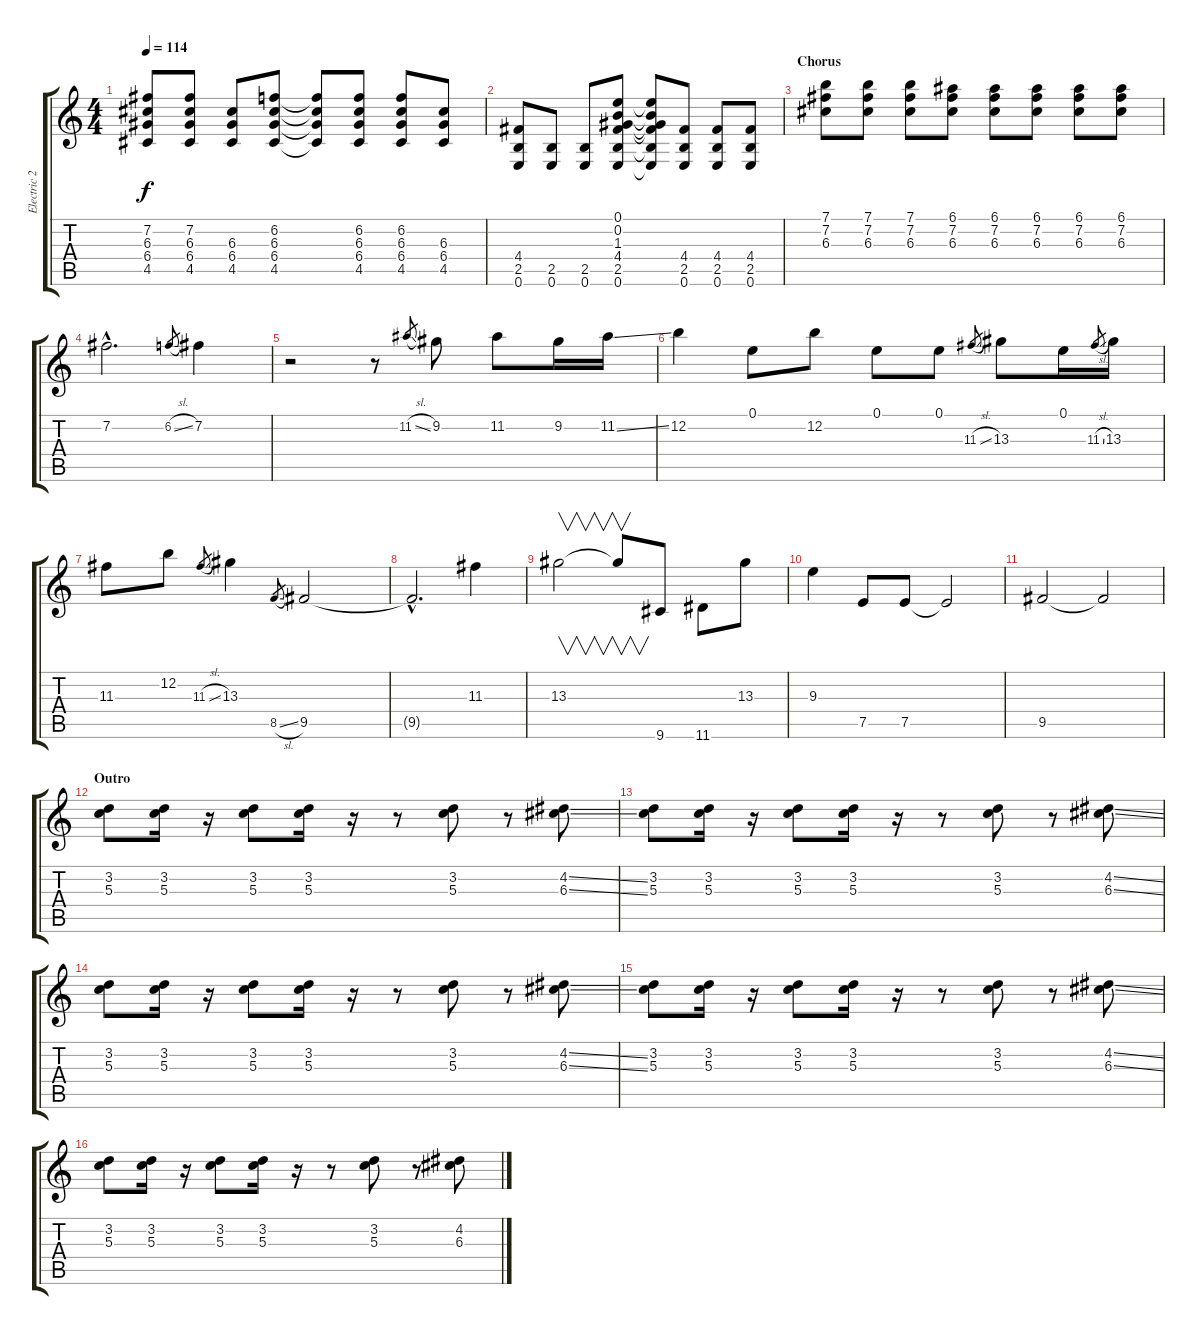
\track ("Electric 2" "Electric 2") {instrument distortionguitar}
\staff {score tabs}
\tuning (E4 B3 G3 D3 A2 E2) {hide}
\ts (4 4)
\tempo 114
\clef g2
\ks c
(7.2 6.3 6.4 4.5).8{dy f} (7.2 6.3 6.4 4.5).8 (6.3 6.4 4.5).8 (6.2 6.3 6.4 4.5).8 (6.2{t} 6.3{t} 6.4{t} 4.5{t}).8 (6.2 6.3 6.4 4.5).8 (6.2 6.3 6.4 4.5).8 (6.3 6.4 4.5).8 |
(4.4 2.5 0.6).8 (2.5 0.6).8 (2.5 0.6).8 (0.1 0.2 1.3 4.4 2.5 0.6).8 (0.1{t} 0.2{t} 1.3{t} 4.4{t} 2.5{t} 0.6{t}).8 (4.4 2.5 0.6).8 (4.4 2.5 0.6).8 (4.4 2.5 0.6).8 |
\section ("" "Chorus")
(7.1 7.2 6.3).8 (7.1 7.2 6.3).8 (7.1 7.2 6.3).8 (6.1 7.2 6.3).8 (6.1 7.2 6.3).8 (6.1 7.2 6.3).8 (6.1 7.2 6.3).8 (6.1 7.2 6.3).8 |
7.2{hac}.2{d} 6.2{sl}.8{gr} 7.2.4 |
r.2 r.8 11.2{sl}.8{gr} 9.2.8 11.2.8 9.2.16 11.2{ss}.16 |
12.2.4 0.1.8 12.2.8 0.1.8 0.1.8 11.3{sl}.8{gr} 13.3.8 0.1.16 11.3{sl}.8{gr} 13.3.16 |
11.3.8 12.2.8 11.3{sl}.8{gr} 13.3.4 8.5{sl}.8{gr} 9.5.2 |
9.5{hac t}.2{d} 11.3.4 |
13.3.2{v} 13.3{t}.8{v} 9.6.8 11.6.8 13.3.8 |
9.3.4 7.5.8 7.5.8 7.5{t}.2 |
9.5.2 9.5{t}.2 |
\section ("" "Outro")
(3.2 5.3).8 (3.2 5.3).16 r.16 (3.2 5.3).8 (3.2 5.3).16 r.16 r.8 (3.2 5.3).8 r.8 (4.2{ss} 6.3{ss}).8 |
(3.2 5.3).8 (3.2 5.3).16 r.16 (3.2 5.3).8 (3.2 5.3).16 r.16 r.8 (3.2 5.3).8 r.8 (4.2{ss} 6.3{ss}).8 |
(3.2 5.3).8 (3.2 5.3).16 r.16 (3.2 5.3).8 (3.2 5.3).16 r.16 r.8 (3.2 5.3).8 r.8 (4.2{ss} 6.3{ss}).8 |
(3.2 5.3).8 (3.2 5.3).16 r.16 (3.2 5.3).8 (3.2 5.3).16 r.16 r.8 (3.2 5.3).8 r.8 (4.2{ss} 6.3{ss}).8 |
(3.2 5.3).8 (3.2 5.3).16 r.16 (3.2 5.3).8 (3.2 5.3).16 r.16 r.8 (3.2 5.3).8 r.8 (4.2{ss} 6.3{ss}).8
